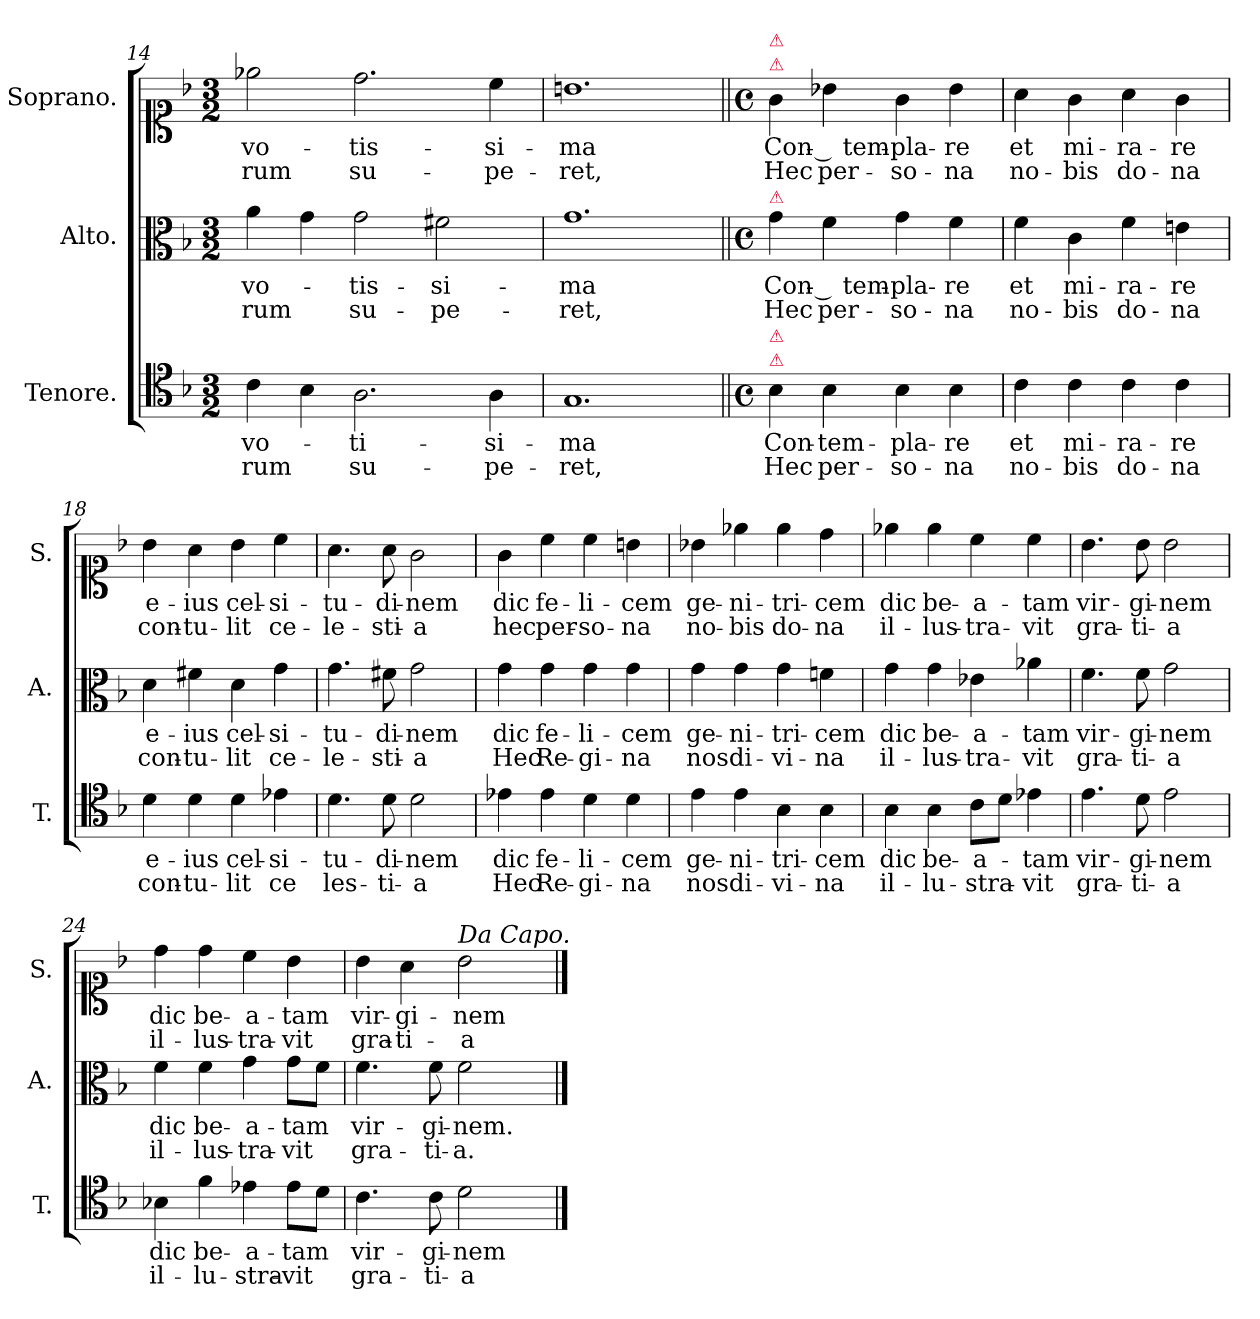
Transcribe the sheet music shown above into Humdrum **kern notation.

**kern	**text	**text	**kern	**text	**text	**kern	**text	**text
*part3	*part3	*part3	*part2	*part2	*part2	*part1	*part1	*part1
*staff3	*staff3	*staff3	*staff2	*staff2	*staff2	*staff1	*staff1	*staff1
*I"Tenore.	*	*	*I"Alto.	*	*	*I"Soprano.	*	*
*I'T.	*	*	*I'A.	*	*	*I'S.	*	*
*clefC4	*	*	*clefC3	*	*	*clefC1	*	*
*k[b-]	*	*	*k[b-]	*	*	*k[b-]	*	*
*F:	*	*	*F:	*	*	*F:	*	*
*M3/2	*	*	*M3/2	*	*	*M3/2	*	*
=14	=14	=14	=14	=14	=14	=14	=14	=14
4c\	-vo-	-rum	4a\	-vo-	-rum	2ee-X\	-vo-	-rum
4B-\	.	.	4g\	.	.	.	.	.
2.A\	-ti-	su-	2g\	-tis-	su-	2.dd\	-tis-	su-
.	.	.	2f#X\	-si-	-pe-	.	.	.
4A\	-si-	-pe-	.	.	.	4cc\	-si-	-pe-
=15	=15	=15	=15	=15	=15	=15	=15	=15
1.G/	-ma	-ret,	1.g\	-ma	-ret,	1.bn\	-ma	-ret,
=16||	=16||	=16||	=16||	=16||	=16||	=16||	=16||	=16||
*M4/4	*	*	*M4/4	*	*	*M4/4	*	*
*met(c)	*	*	*met(c)	*	*	*met(c)	*	*
!	!	!	!	!	!	!LO:TX:a:color=crimson:t=⚠	!	!
!	!	!	!	!	!	!LO:TX:a:color=crimson:t=⚠	!	!
!	!	!	!LO:TX:a:color=crimson:t=⚠	!	!	!	!	!
!LO:TX:a:color=crimson:t=⚠	!	!	!	!	!	!	!	!
!LO:TX:a:color=crimson:t=⚠	!	!	!	!	!	!	!	!
4B-\	Con-	Hec	4g\	Con-	Hec	4g\	Con-	Hec
4B-\	-tem-	per-	4f\	­ tem-	per-	4b-X\	­ tem-	per-
4B-\	-pla-	-so-	4g\	-pla-	-so-	4g\	-pla-	-so-
4B-\	-re	-na	4f\	-re	-na	4b-\	-re	-na
=17	=17	=17	=17	=17	=17	=17	=17	=17
4c\	et	no-	4f\	et	no-	4a\	et	no-
4c\	mi-	-bis	4c\	mi-	-bis	4g\	mi-	-bis
4c\	-ra-	do-	4f\	-ra-	do-	4a\	-ra-	do-
4c\	-re	-na	4en\	-re	-na	4g\	-re	-na
=18	=18	=18	=18	=18	=18	=18	=18	=18
4d\	e-	con-	4d\	e-	con-	4b-\	e-	con-
4d\	-ius	-tu-	4f#X\	-ius	-tu-	4a\	-ius	-tu-
4d\	cel-	-lit	4d\	cel-	-lit	4b-\	cel-	-lit
4e-X\	-si-	ce	4g\	-si-	ce-	4cc\	-si-	ce-
=19	=19	=19	=19	=19	=19	=19	=19	=19
4.d\	-tu-	les-	4.g\	-tu-	-le-	4.a\	-tu-	-le-
8d\	-di-	-ti-	8f#X\	-di-	-sti-	8a\	-di-	-sti-
2d\	-nem	-a	2g\	-nem	-a	2g\	-nem	-a
=20	=20	=20	=20	=20	=20	=20	=20	=20
4e-X\	dic	Hec	4g\	dic	Hec	4g\	dic	hec
4e-\	fe-	Re-	4g\	fe-	Re-	4cc\	fe-	per-
4d\	-li-	-gi-	4g\	-li-	-gi-	4cc\	-li-	-so-
4d\	-cem	-na	4g\	-cem	-na	4bn\	-cem	-na
=21	=21	=21	=21	=21	=21	=21	=21	=21
4e\	ge-	nos	4g\	ge-	nos	4b-X\	ge-	no-
4e\	-ni-	di-	4g\	-ni-	di-	4ee-X\	-ni-	-bis
4B-\	-tri-	-vi-	4g\	-tri-	-vi-	4ee-\	-tri-	do-
4B-\	-cem	-na	4fn\	-cem	-na	4dd\	-cem	-na
=22	=22	=22	=22	=22	=22	=22	=22	=22
4B-\	dic	il-	4g\	dic	il-	4ee-X\	dic	il-
4B-\	be-	-lu-	4g\	be-	-lus-	4ee-\	be-	-lus-
8c\L	-a-	-stra-	4e-X\	-a-	-tra-	4cc\	-a-	-tra-
8d\J	.	.	.	.	.	.	.	.
4e-X\	-tam	-vit	4a-X\	-tam	-vit	4cc\	-tam	-vit
=23	=23	=23	=23	=23	=23	=23	=23	=23
4.e\	vir-	gra-	4.f\	vir-	gra-	4.b-\	vir-	gra-
8d\	-gi-	-ti-	8f\	-gi-	-ti-	8b-\	-gi-	-ti-
2e\	-nem	-a	2g\	-nem	-a	2b-\	-nem	-a
=24	=24	=24	=24	=24	=24	=24	=24	=24
4B-X\	dic	il-	4f\	dic	il-	4dd\	dic	il-
4f\	be-	-lu-	4f\	be-	-lus-	4dd\	be-	-lus-
4e-X\	-a-	-stra-	4g\	-a-	-tra-	4cc\	-a-	-tra-
8e-\L	-tam	-vit	8g\L	-tam	-vit	4b-\	-tam	-vit
8d\J	.	.	8f\J	.	.	.	.	.
=25	=25	=25	=25	=25	=25	=25	=25	=25
4.c\	vir-	gra-	4.f\	vir-	gra-	4b-\	vir-	gra-
.	.	.	.	.	.	4a\	-gi-	-ti-
8c\	-gi-	-ti-	8f\	-gi-	-ti-	.	.	.
!	!	!	!	!	!	!LO:TX:a:i:t=Da Capo.	!	!
2d\	-nem	-a	2f\	-nem.	-a.	2b-\	-nem	-a
==	==	==	==	==	==	==	==	==
*-	*-	*-	*-	*-	*-	*-	*-	*-
